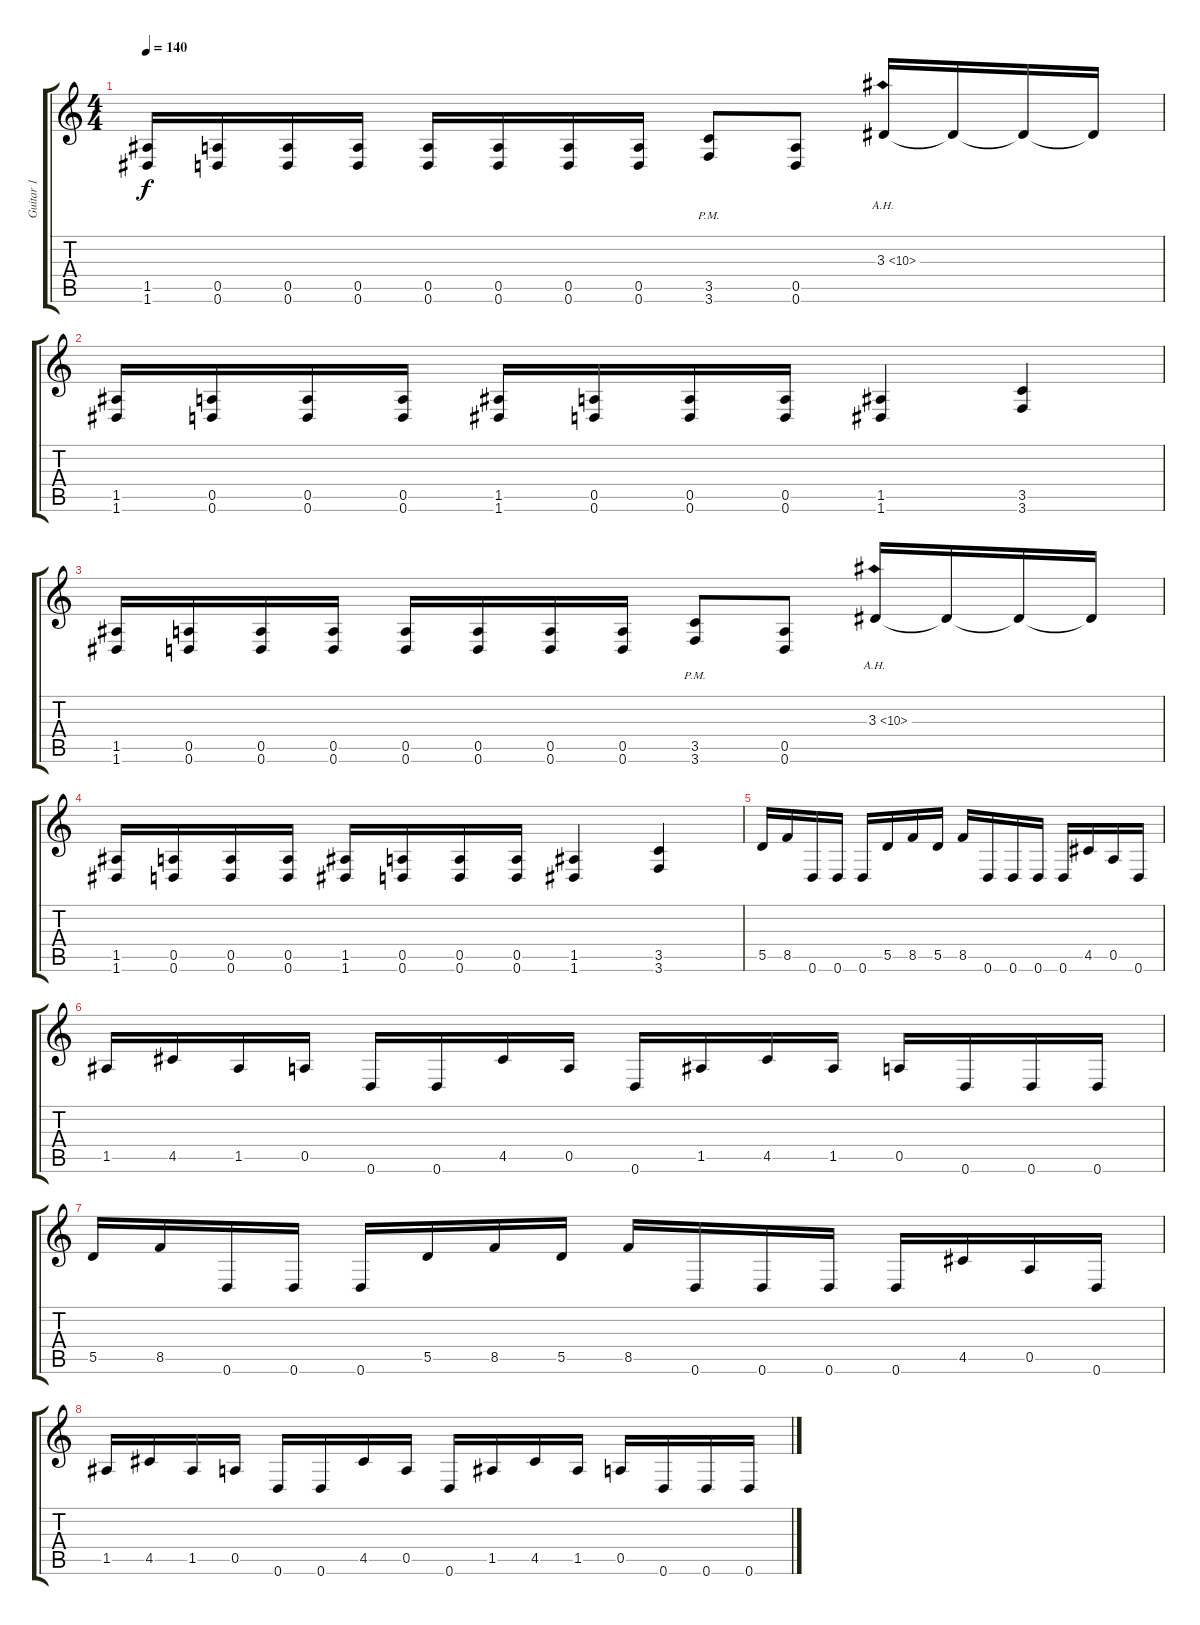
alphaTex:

\track ("Guitar 1" "Guitar 1") {instrument distortionguitar}
\staff {score tabs}
\tuning (C4 G3 C3 F2 A2 D2) {hide}
\ts (4 4)
\tempo 140
\clef g2
\ks c
(1.5 1.6).16{dy f} (0.5 0.6).16 (0.5 0.6).16 (0.5 0.6).16 (0.5 0.6).16 (0.5 0.6).16 (0.5 0.6).16 (0.5 0.6).16 (3.5{pm} 3.6{pm}).8 (0.5 0.6).8 3.3{ah 7}.16 3.3{t}.16 3.3{t}.16 3.3{t}.16 |
(1.5 1.6).16 (0.5 0.6).16 (0.5 0.6).16 (0.5 0.6).16 (1.5 1.6).16 (0.5 0.6).16 (0.5 0.6).16 (0.5 0.6).16 (1.5 1.6).4 (3.5 3.6).4 |
(1.5 1.6).16 (0.5 0.6).16 (0.5 0.6).16 (0.5 0.6).16 (0.5 0.6).16 (0.5 0.6).16 (0.5 0.6).16 (0.5 0.6).16 (3.5{pm} 3.6{pm}).8 (0.5 0.6).8 3.3{ah 7}.16 3.3{t}.16 3.3{t}.16 3.3{t}.16 |
(1.5 1.6).16 (0.5 0.6).16 (0.5 0.6).16 (0.5 0.6).16 (1.5 1.6).16 (0.5 0.6).16 (0.5 0.6).16 (0.5 0.6).16 (1.5 1.6).4 (3.5 3.6).4 |
5.5.16 8.5.16 0.6.16 0.6.16 0.6.16 5.5.16 8.5.16 5.5.16 8.5.16 0.6.16 0.6.16 0.6.16 0.6.16 4.5.16 0.5.16 0.6.16 |
1.5.16 4.5.16 1.5.16 0.5.16 0.6.16 0.6.16 4.5.16 0.5.16 0.6.16 1.5.16 4.5.16 1.5.16 0.5.16 0.6.16 0.6.16 0.6.16 |
5.5.16 8.5.16 0.6.16 0.6.16 0.6.16 5.5.16 8.5.16 5.5.16 8.5.16 0.6.16 0.6.16 0.6.16 0.6.16 4.5.16 0.5.16 0.6.16 |
1.5.16 4.5.16 1.5.16 0.5.16 0.6.16 0.6.16 4.5.16 0.5.16 0.6.16 1.5.16 4.5.16 1.5.16 0.5.16 0.6.16 0.6.16 0.6.16
